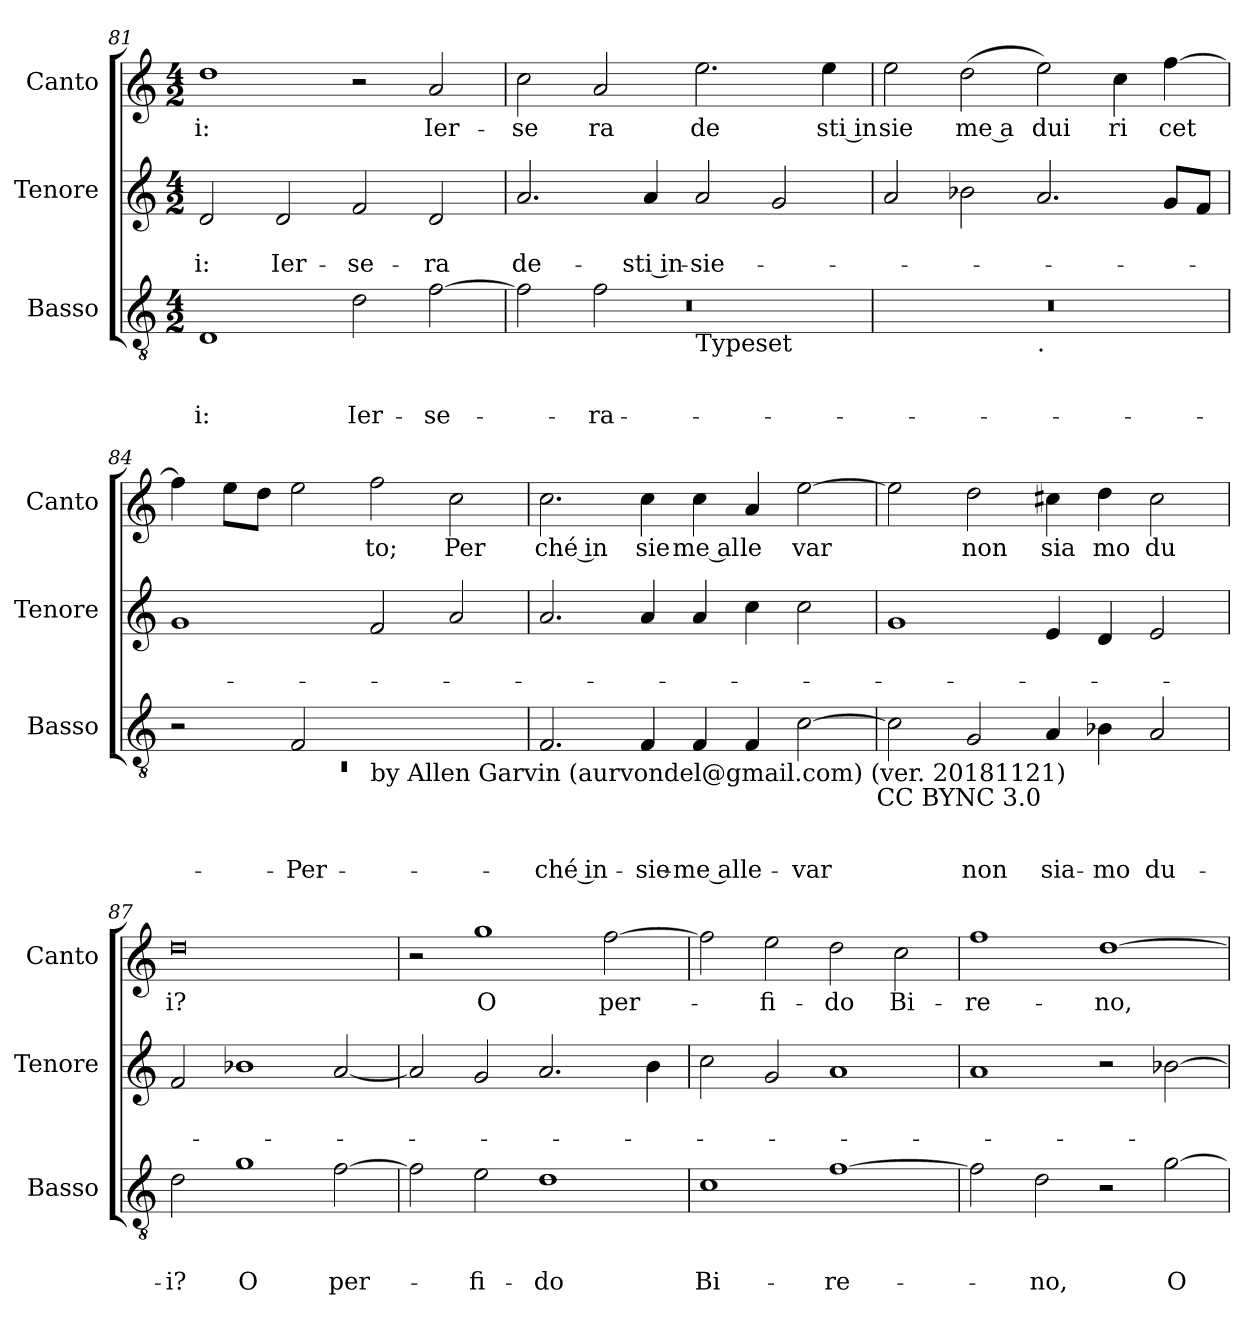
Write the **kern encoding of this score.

**kern	**text	**text	**text	**kern	**text	**text	**kern	**text
*part3	*part3	*part3	*part3	*part2	*part2	*part2	*part1	*part1
*staff3	*staff3	*staff3	*staff3	*staff2	*staff2	*staff2	*staff1	*staff1
*I"Basso	*	*	*	*I"Tenore	*	*	*I"Canto	*
*I'Basso	*	*	*	*I'Tenore	*	*	*I'Canto	*
*clefGv2	*	*	*	*clefG2	*	*	*clefG2	*
*k[]	*	*	*	*k[]	*	*	*k[]	*
*C:	*	*	*	*C:	*	*	*C:	*
*M4/2	*	*	*	*M4/2	*	*	*M4/2	*
=81	=81	=81	=81	=81	=81	=81	=81	=81
!	!	!	!LO:LY:b	!	!	!LO:LY:b	!	!LO:LY:b
1D	.	.	-i:	2d/	.	-i:	1dd	-i:
!	!	!	!	!	!	!LO:LY:b	!	!
.	.	.	.	2d/	.	Ier-	.	.
!	!	!	!LO:LY:b	!	!	!LO:LY:b	!	!
2d\	.	.	Ier-	2f/	.	-se-	2r	.
!	!	!	!LO:LY:b	!	!	!LO:LY:b	!	!LO:LY:b
[<2f\	.	.	-se-	2d/	.	-ra	2a/	Ier-
!!LO:LB:g=z
=82	=82	=82	=82	=82	=82	=82	=82	=82
*^	*	*	*	*	*	*	*	*
*	*^	*	*	*	*	*	*	*	*
!	!	!LO:N:vis=1	!	!	!	!	!	!LO:LY:b	!	!LO:LY:b
2f\]	2ryy	0r	.	.	.	2.a/	.	de-	2cc\	-se
!	!	!	!	!	!LO:LY:b	!	!	!	!	!LO:LY:b
2ryy	2f\	.	.	.	-ra	.	.	.	2a/	ra
!	!	!	!	!	!	!	!	!LO:LY:b:rj	!	!
.	.	.	.	.	.	4a/	.	-sti in-	.	.
!LO:TX:b:t=Typeset	!	!	!	!	!	!	!	!	!	!
!	!	!	!	!	!	!	!	!LO:LY:b	!	!LO:LY:b
1ryy	1ryy	.	.	.	.	2a/	.	-sie-	2.ee\	de
.	.	.	.	.	.	2g/	.	.	.	.
!	!	!	!	!	!	!	!	!	!	!LO:LY:b:rj
.	.	.	.	.	.	.	.	.	4ee\	sti in
*v	*v	*v	*	*	*	*	*	*	*	*
=83	=83	=83	=83	=83	=83	=83	=83	=83
!	!	!	!	!	!	!	!	!LO:LY:b
*^	*	*	*	*	*	*	*	*
0r	1ryy	.	.	.	2a/	.	.	2ee\	sie
!	!	!	!	!	!	!	!	!	!LO:LY:b:rj
.	.	.	.	.	2b-X\	.	.	(<2dd\	me a
!	!LO:TX:b:t=.	!	!	!	!	!	!	!	!
!	!	!	!	!	!	!	!	!	!LO:LY:b
.	1ryy	.	.	.	2.a/	.	.	2ee\)	dui
!	!	!	!	!	!	!	!	!	!LO:LY:b
.	.	.	.	.	.	.	.	4cc\	ri
!	!	!	!	!	!	!	!	!	!LO:LY:b
.	.	.	.	.	8g/L	.	.	[>4ff\	cet
.	.	.	.	.	8f/J	.	.	.	.
=84	=84	=84	=84	=84	=84	=84	=84	=84	=84
!	!LO:N:vis=1	!	!	!	!	!	!	!	!
*	*^	*	*	*	*	*	*	*	*
0ryy	0rC	2r	.	.	.	1g	.	.	4ff\]	.
.	.	.	.	.	.	.	.	.	8ee\L	.
.	.	.	.	.	.	.	.	.	8dd\J	.
!	!	!	!	!	!LO:LY:b	!	!	!	!	!
.	.	2F/	.	.	Per-	.	.	.	2ee\	.
!	!	!LO:TX:b:t=by Allen Garvin (aurvondel@gmail.com) (ver. 2018­11­21)	!	!	!	!	!	!	!	!
!	!	!	!	!	!	!	!	!	!	!LO:LY:b
.	.	1ryy	.	.	.	2f/	.	.	2ff\	to;
!	!	!	!	!	!	!	!	!	!	!LO:LY:b
.	.	.	.	.	.	2a/	.	.	2cc\	Per
*v	*v	*v	*	*	*	*	*	*	*	*
=85	=85	=85	=85	=85	=85	=85	=85	=85
!	!	!	!LO:LY:b:rj	!	!	!	!	!LO:LY:b:rj
2.F/	.	.	-ché in-	2.a/	.	.	2.cc\	ché in
!	!	!	!LO:LY:b	!	!	!	!	!LO:LY:b
4F/	.	.	-sie-	4a/	.	.	4cc\	sie
!	!	!	!LO:LY:b:rj	!	!	!	!	!LO:LY:b:rj
4F/	.	.	-me al	4a/	.	.	4cc\	me al
!	!	!	!LO:LY:b	!	!	!	!	!LO:LY:b
4F/	.	.	le-	4cc\	.	.	4a/	le
!	!	!	!LO:LY:b	!	!	!	!	!LO:LY:b
[>2c\	.	.	-var	2cc\	.	.	[>2ee\	var
!LO:TX:b:t=CC BY­NC 3.0	!	!	!	!	!	!	!	!
=86	=86	=86	=86	=86	=86	=86	=86	=86
2c\]	.	.	.	1g	.	.	2ee\]	.
!	!	!	!LO:LY:b	!	!	!	!	!LO:LY:b
2G/	.	.	non	.	.	.	2dd\	non
!	!	!	!LO:LY:b	!	!	!	!	!LO:LY:b
4A/	.	.	sia-	4e/	.	.	4cc#X\	sia
!	!	!	!LO:LY:b	!	!	!	!	!LO:LY:b
4B-X\	.	.	-mo	4d/	.	.	4dd\	mo
!	!	!	!LO:LY:b	!	!	!	!	!LO:LY:b
2A/	.	.	du-	2e/	.	.	2cc#\	du
!!LO:PB:g=z
=87	=87	=87	=87	=87	=87	=87	=87	=87
!	!	!	!LO:LY:b	!	!	!	!	!LO:LY:b
2d\	.	.	-i?	2f/	.	.	0dd	i?
!	!	!	!LO:LY:b	!	!	!	!	!
1g	.	.	O	1b-X	.	.	.	.
!	!	!	!LO:LY:b	!	!	!	!	!
[>2f\	.	.	per-	[<2a/	.	.	.	.
=88	=88	=88	=88	=88	=88	=88	=88	=88
2f\]	.	.	.	2a/]	.	.	2r	.
!	!	!	!LO:LY:b	!	!	!	!	!LO:LY:b
2e\	.	.	-fi-	2g/	.	.	1gg	O
!	!	!	!LO:LY:b	!	!	!	!	!
1d	.	.	-do	2.a/	.	.	.	.
!	!	!	!	!	!	!	!	!LO:LY:b
.	.	.	.	.	.	.	[>2ff\	per-
.	.	.	.	4b\	.	.	.	.
=89	=89	=89	=89	=89	=89	=89	=89	=89
!	!	!	!LO:LY:b	!	!	!	!	!
1c	.	.	Bi-	2cc\	.	.	2ff\]	.
!	!	!	!	!	!	!	!	!LO:LY:b
.	.	.	.	2g/	.	.	2ee\	-fi-
!	!	!	!LO:LY:b	!	!	!	!	!LO:LY:b
[>1f	.	.	-re-	1a	.	.	2dd\	-do
!	!	!	!	!	!	!	!	!LO:LY:b
.	.	.	.	.	.	.	2cc\	Bi-
=90	=90	=90	=90	=90	=90	=90	=90	=90
!	!	!	!	!	!	!	!	!LO:LY:b
2f\]	.	.	.	1a	.	.	1ff	-re-
!	!	!	!LO:LY:b	!	!	!	!	!
2d\	.	.	-no,	.	.	.	.	.
!	!	!	!	!	!	!	!	!LO:LY:b
2r	.	.	.	2r	.	.	[>1dd	-no,
!	!	!	!LO:LY:b	!	!	!	!	!
[>2g\	.	.	O	[>2b-X\	.	.	.	.
=	=	=	=	=	=	=	=	=
*-	*-	*-	*-	*-	*-	*-	*-	*-
